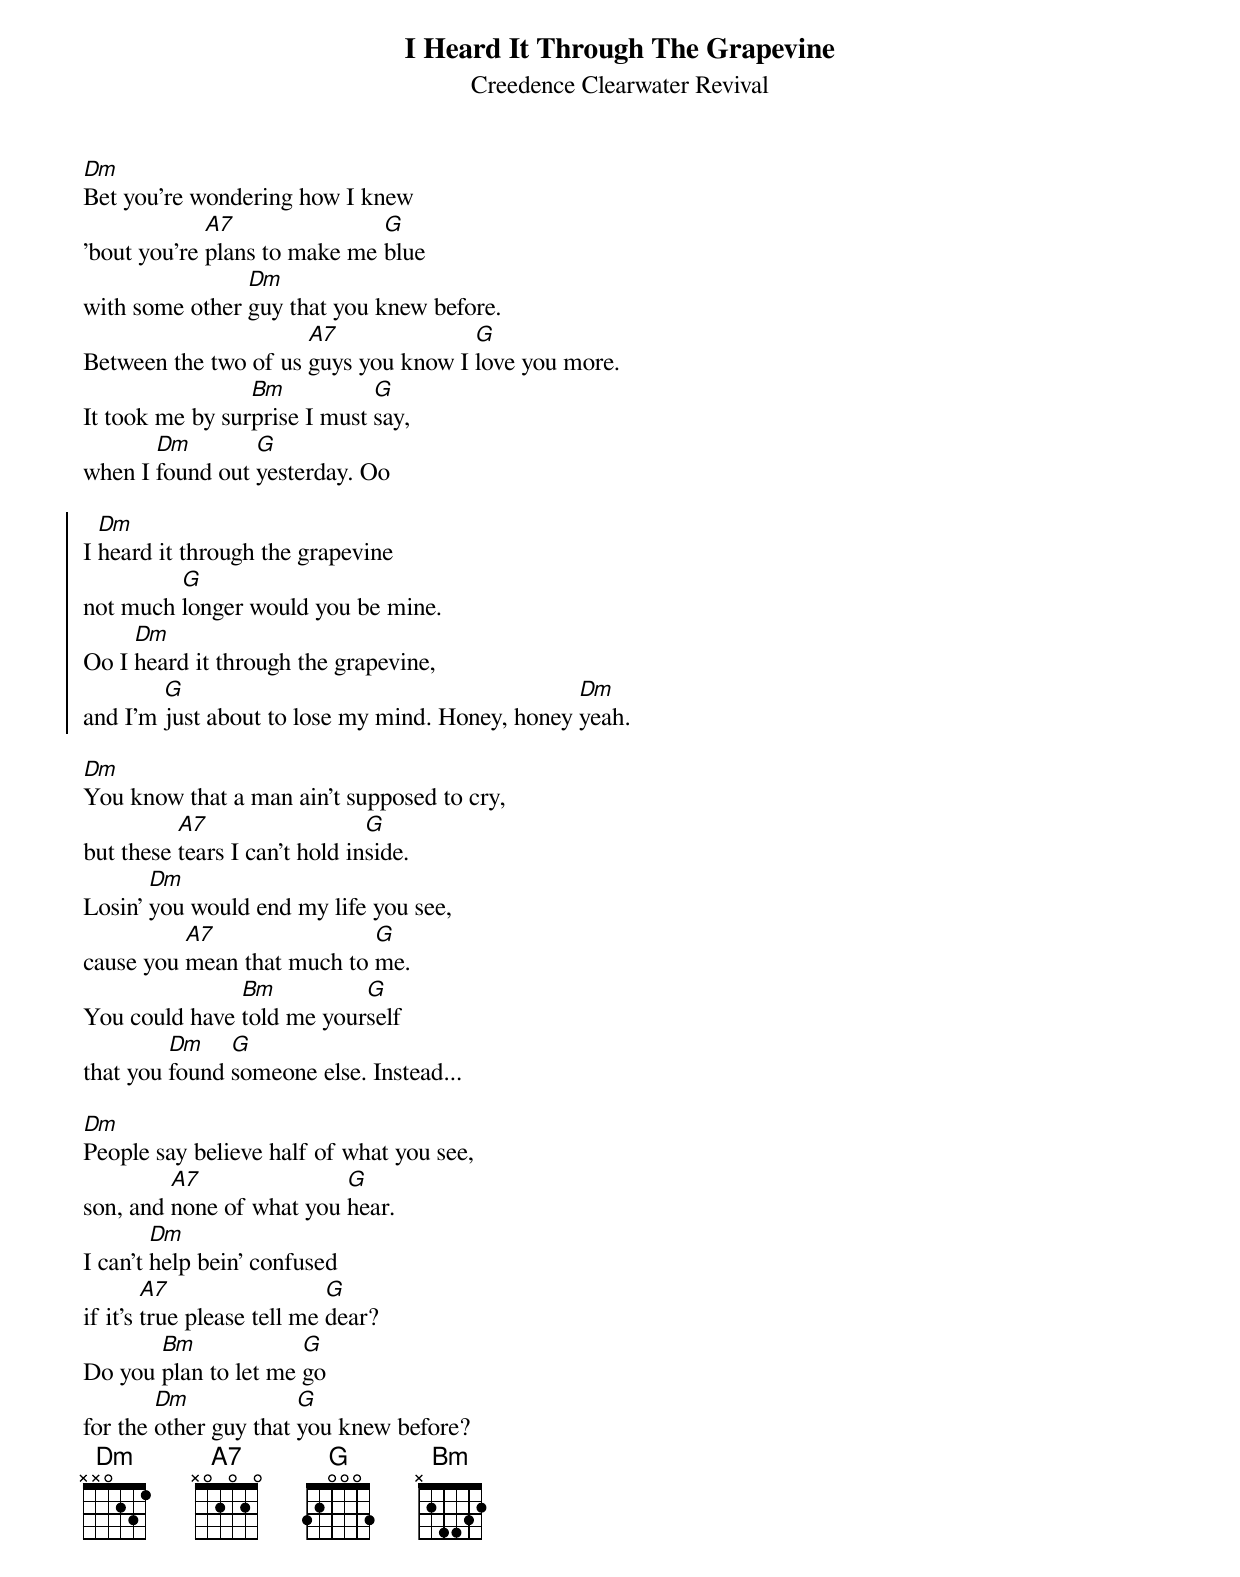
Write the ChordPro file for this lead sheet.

{title:I Heard It Through The Grapevine}
{subtitle:Creedence Clearwater Revival}

[Dm]Bet you're wondering how I knew
'bout you're [A7]plans to make me [G]blue
with some other [Dm]guy that you knew before.
Between the two of us [A7]guys you know I [G]love you more.
It took me by sur[Bm]prise I must [G]say,
when I [Dm]found out [G]yesterday. Oo

{soc}
I [Dm]heard it through the grapevine
not much [G]longer would you be mine.
Oo I [Dm]heard it through the grapevine,
and I'm [G]just about to lose my mind. Honey, honey [Dm]yeah.
{eoc}

[Dm]You know that a man ain't supposed to cry,
but these [A7]tears I can't hold in[G]side.
Losin' [Dm]you would end my life you see,
cause you [A7]mean that much to [G]me.
You could have [Bm]told me your[G]self
that you [Dm]found [G]someone else. Instead...

[Dm]People say believe half of what you see,
son, and [A7]none of what you [G]hear.
I can't [Dm]help bein' confused
if it's [A7]true please tell me [G]dear?
Do you [Bm]plan to let me [G]go
for the [Dm]other guy that [G]you knew before?
